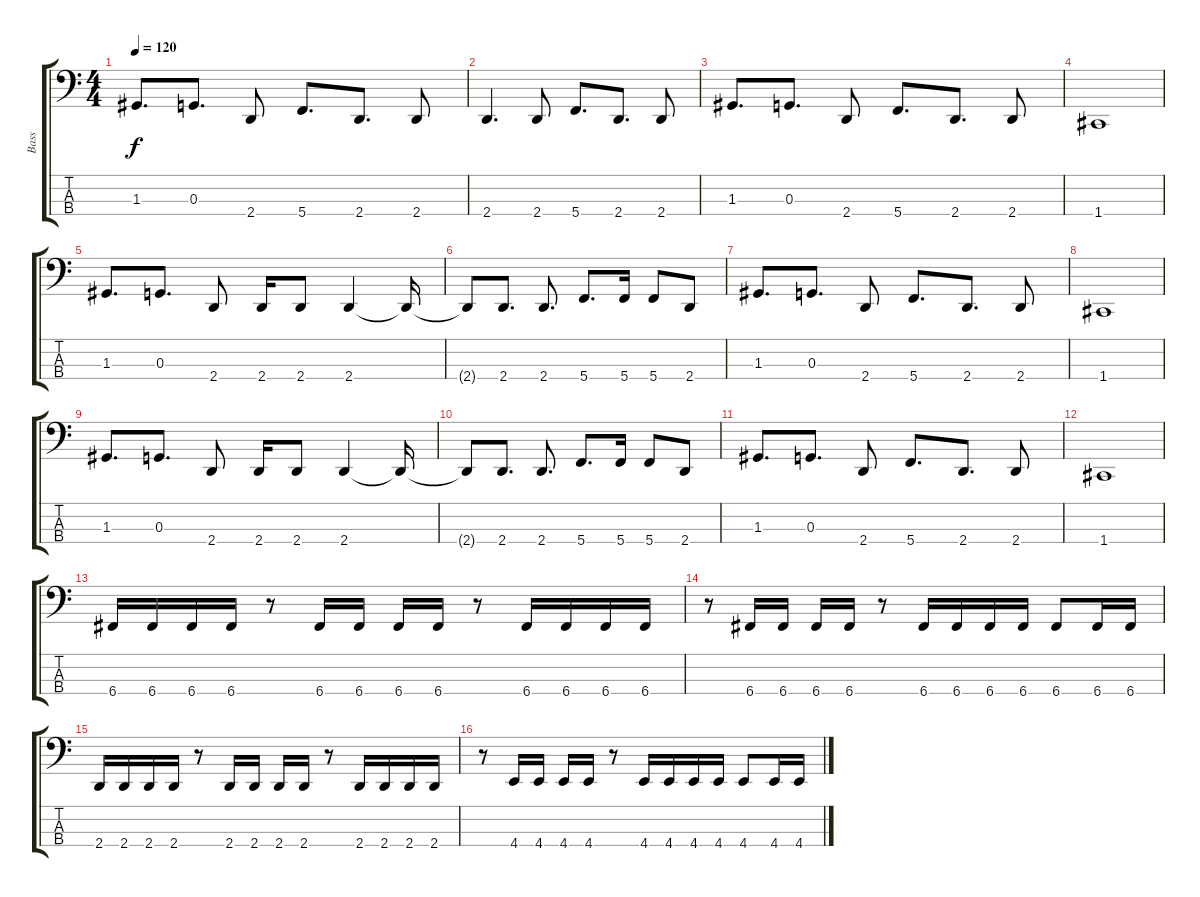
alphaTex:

\track ("Bass" "Bass") {instrument electricbassfinger}
\staff {score tabs}
\tuning (F2 C2 G1 C1) {hide}
\ts (4 4)
\tempo 120
\clef f4
\ks c
1.3.8{d dy f} 0.3.8{d} 2.4.8 5.4.8{d} 2.4.8{d} 2.4.8 |
2.4.4{d} 2.4.8 5.4.8{d} 2.4.8{d} 2.4.8 |
1.3.8{d} 0.3.8{d} 2.4.8 5.4.8{d} 2.4.8{d} 2.4.8 |
1.4.1 |
1.3.8{d} 0.3.8{d} 2.4.8 2.4.16 2.4.8 2.4.4 2.4{t}.16 |
2.4{t}.8 2.4.8{d} 2.4.8{d} 5.4.8{d} 5.4.16 5.4.8 2.4.8 |
1.3.8{d} 0.3.8{d} 2.4.8 5.4.8{d} 2.4.8{d} 2.4.8 |
1.4.1 |
1.3.8{d} 0.3.8{d} 2.4.8 2.4.16 2.4.8 2.4.4 2.4{t}.16 |
2.4{t}.8 2.4.8{d} 2.4.8{d} 5.4.8{d} 5.4.16 5.4.8 2.4.8 |
1.3.8{d} 0.3.8{d} 2.4.8 5.4.8{d} 2.4.8{d} 2.4.8 |
1.4.1 |
6.4.16 6.4.16 6.4.16 6.4.16 r.8 6.4.16 6.4.16 6.4.16 6.4.16 r.8 6.4.16 6.4.16 6.4.16 6.4.16 |
r.8 6.4.16 6.4.16 6.4.16 6.4.16 r.8 6.4.16 6.4.16 6.4.16 6.4.16 6.4.8 6.4.16 6.4.16 |
2.4.16 2.4.16 2.4.16 2.4.16 r.8 2.4.16 2.4.16 2.4.16 2.4.16 r.8 2.4.16 2.4.16 2.4.16 2.4.16 |
r.8 4.4.16 4.4.16 4.4.16 4.4.16 r.8 4.4.16 4.4.16 4.4.16 4.4.16 4.4.8 4.4.16 4.4.16
